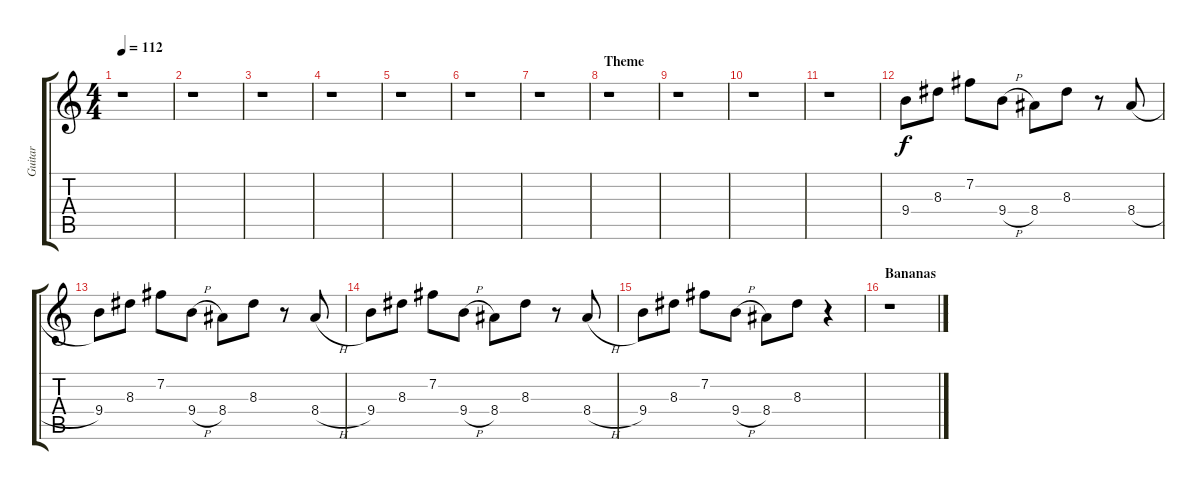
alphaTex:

\track ("Guitar" "Guitar") {instrument electricguitarjazz}
\staff {score tabs}
\tuning (E4 B3 G3 D3 A2 E2) {hide}
\ts (4 4)
\tempo 112
\clef g2
\ks c
r.1{dy f} |
r.1 |
r.1 |
r.1 |
r.1 |
r.1 |
r.1 |
\section ("" "Theme")
r.1 |
r.1 |
r.1 |
r.1 |
9.4.8 8.3.8 7.2.8 9.4{h}.8 8.4.8 8.3.8 r.8 8.4{h}.8 |
9.4.8 8.3.8 7.2.8 9.4{h}.8 8.4.8 8.3.8 r.8 8.4{h}.8 |
9.4.8 8.3.8 7.2.8 9.4{h}.8 8.4.8 8.3.8 r.8 8.4{h}.8 |
9.4.8 8.3.8 7.2.8 9.4{h}.8 8.4.8 8.3.8 r.4 |
\section ("" "Bananas")
r.1
